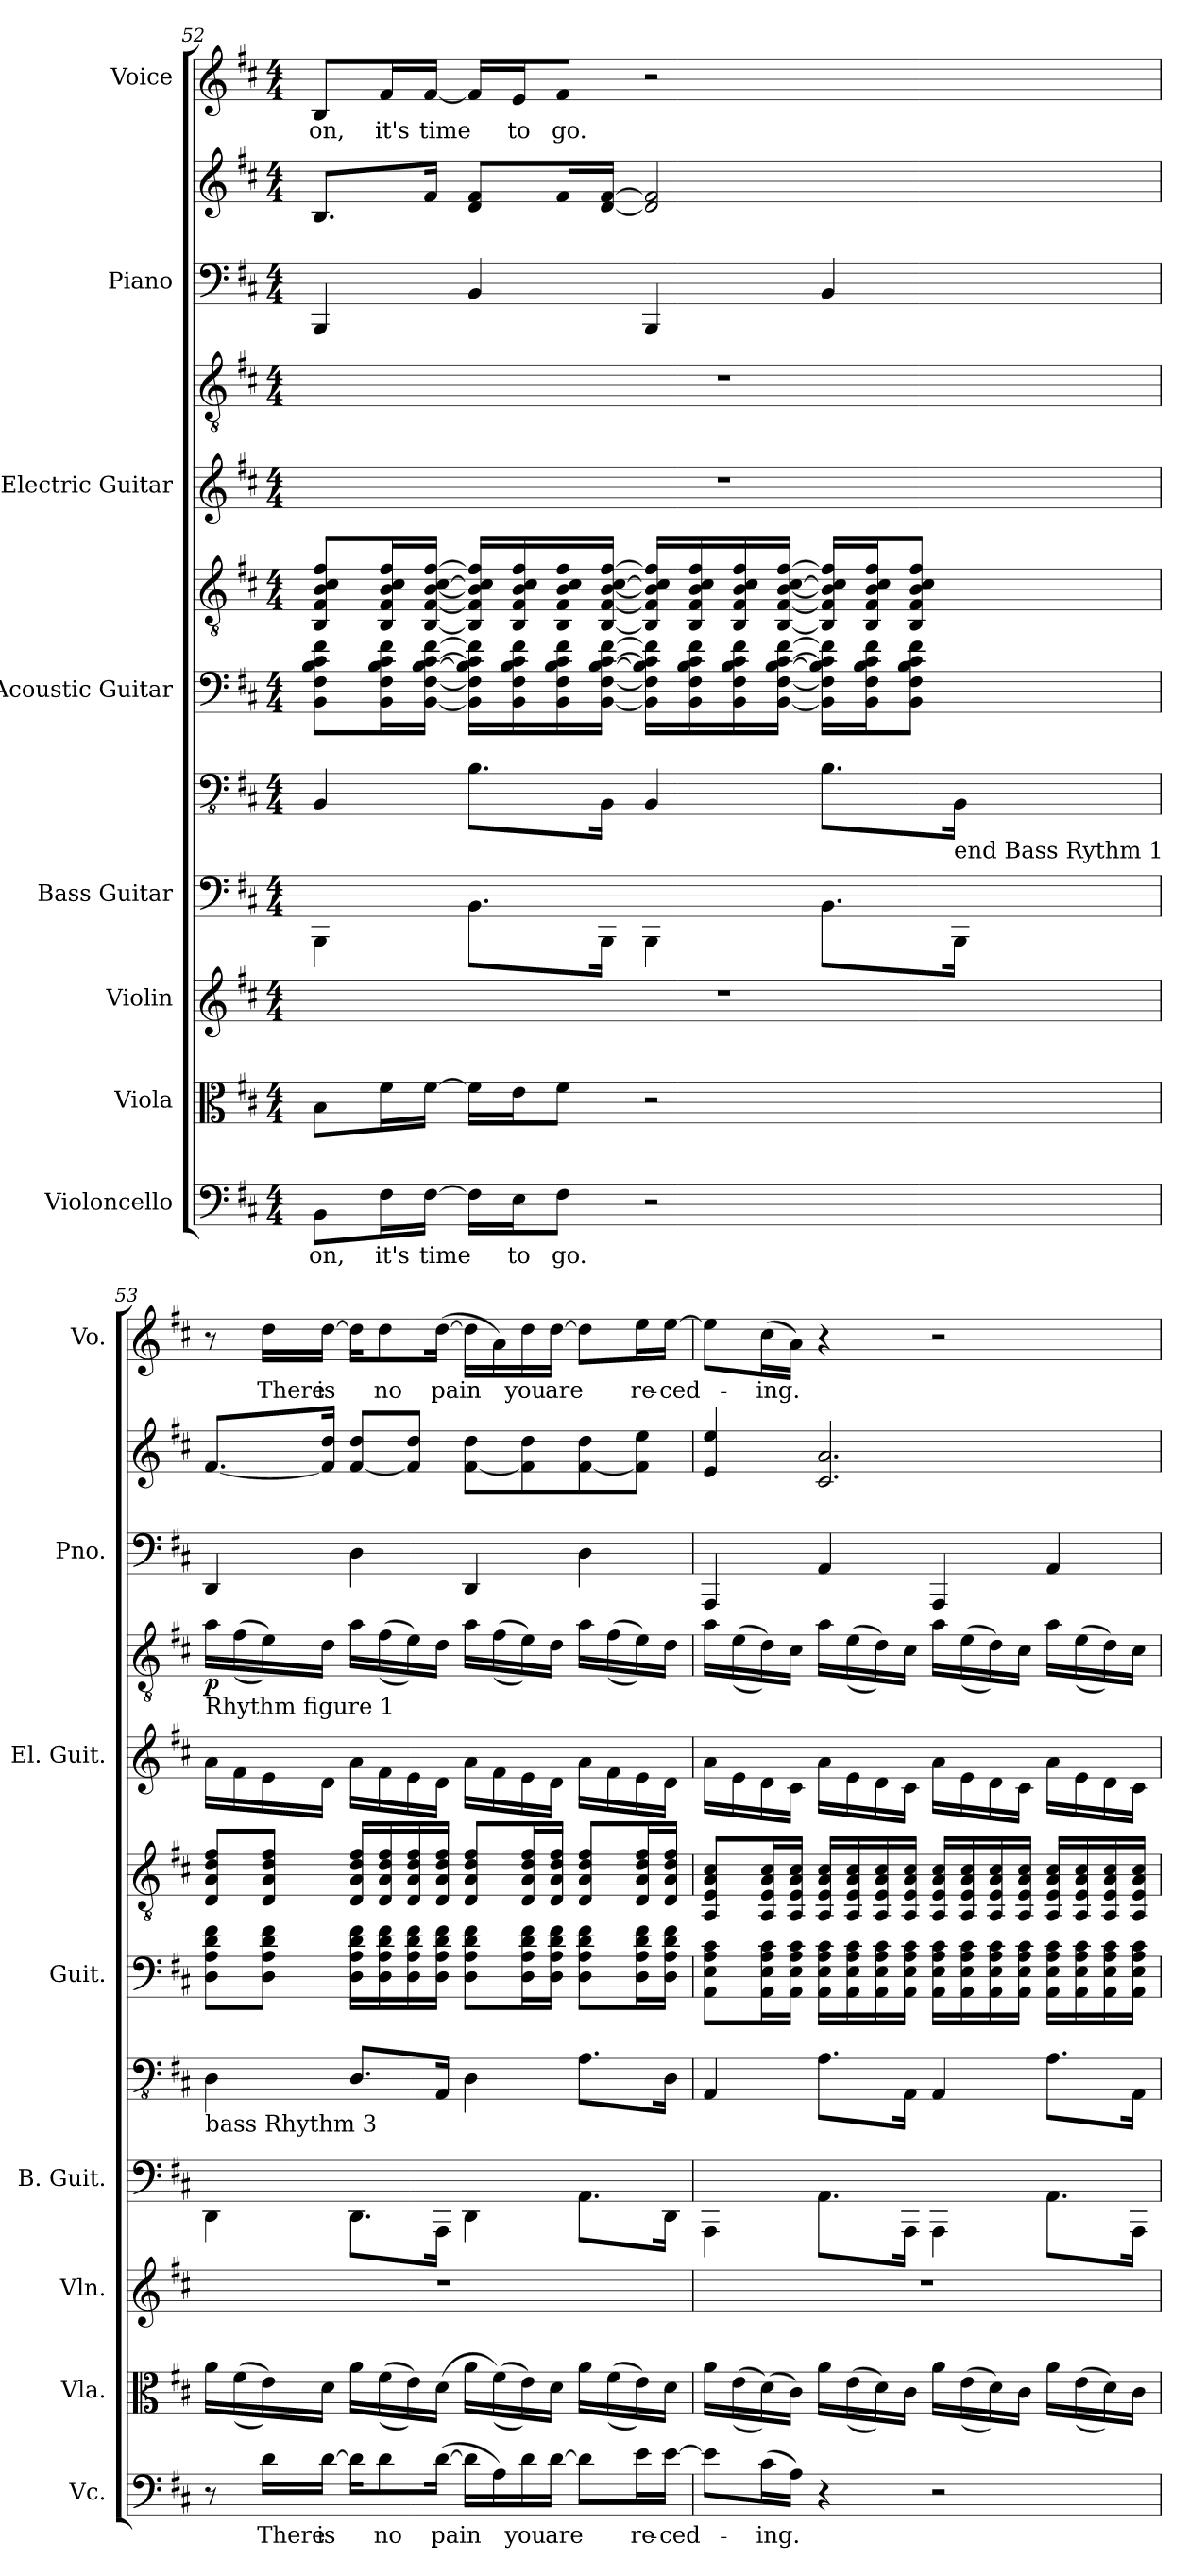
**kern	**text	**kern	**kern	**kern	**kern	**kern	**kern	**kern	**kern	**dynam	**kern	**kern	**kern	**text
*part8	*part8	*part7	*part6	*part5	*part5	*part4	*part4	*part3	*part3	*part3	*part2	*part2	*part1	*part1
*staff12	*staff12	*staff11	*staff10	*staff9	*staff8	*staff7	*staff6	*staff5	*staff4	*staff4/5	*staff3	*staff2	*staff1	*staff1
*I"Violoncello	*	*I"Viola	*I"Violin	*I"Bass Guitar	*	*I"Acoustic Guitar	*	*I"Electric Guitar	*	*	*I"Piano	*	*I"Voice	*
*I'Vc.	*	*I'Vla.	*I'Vln.	*I'B. Guit.	*	*I'Guit.	*	*I'El. Guit.	*	*	*I'Pno.	*	*I'Vo.	*
!!LO:PB:g=z
*clefF4	*	*clefC3	*clefG2	*	*clefFv4	*	*clefGv2	*	*clefGv2	*	*clefF4	*clefG2	*clefG2	*
*k[f#c#]	*	*k[f#c#]	*k[f#c#]	*k[f#c#]	*k[f#c#]	*k[f#c#]	*k[f#c#]	*k[f#c#]	*k[f#c#]	*	*k[f#c#]	*k[f#c#]	*k[f#c#]	*
*M4/4	*	*M4/4	*M4/4	*M4/4	*M4/4	*M4/4	*M4/4	*M4/4	*M4/4	*	*M4/4	*M4/4	*M4/4	*
=52	=52	=52	=52	=52	=52	=52	=52	=52	=52	=52	=52	=52	=52	=52
8BB\L	on,	8B\L	1r	4BBB\	4BBB/	8BB\ 8F#\ 8B\ 8c#\ 8f#\L	8BB/ 8F#/ 8B/ 8c#/ 8f#/L	1r	1r	.	4BBB/	8.B/L	8B/L	on,
16F#\L	it's	16f#\L	.	.	.	16BB\ 16F#\ 16B\ 16c#\ 16f#\L	16BB/ 16F#/ 16B/ 16c#/ 16f#/L	.	.	.	.	.	16f#/L	it's
[16F#\JJ	time	[16f#\JJ	.	.	.	[16BB\ [16F#\ [16B\ [16c#\ [16f#\JJ	[16BB/ [16F#/ [16B/ [16c#/ [16f#/JJ	.	.	.	.	16f#/Jk	[16f#/JJ	time
16F#\LL]	.	16f#\LL]	.	8.BB\L	8.BB\L	16BB\] 16F#\] 16B\] 16c#\] 16f#\]LL	16BB/] 16F#/] 16B/] 16c#/] 16f#/]LL	.	.	.	4BB/	8d/ 8f#/L	16f#/LL]	.
16E\J	to	16e\J	.	.	.	16BB\ 16F#\ 16B\ 16c#\ 16f#\	16BB/ 16F#/ 16B/ 16c#/ 16f#/	.	.	.	.	.	16e/J	to
8F#\J	go.	8f#\J	.	.	.	16BB\ 16F#\ 16B\ 16c#\ 16f#\	16BB/ 16F#/ 16B/ 16c#/ 16f#/	.	.	.	.	16f#/L	8f#/J	go.
.	.	.	.	16BBB\Jk	16BBB\Jk	[16BB\ [16F#\ [16B\ [16c#\ [16f#\JJ	[16BB/ [16F#/ [16B/ [16c#/ [16f#/JJ	.	.	.	.	[16d/ [16f#/JJ	.	.
2r	.	2r	.	4BBB\	4BBB/	16BB\] 16F#\] 16B\] 16c#\] 16f#\]LL	16BB/] 16F#/] 16B/] 16c#/] 16f#/]LL	.	.	.	4BBB/	2d/] 2f#/]	2r	.
.	.	.	.	.	.	16BB\ 16F#\ 16B\ 16c#\ 16f#\	16BB/ 16F#/ 16B/ 16c#/ 16f#/	.	.	.	.	.	.	.
.	.	.	.	.	.	16BB\ 16F#\ 16B\ 16c#\ 16f#\	16BB/ 16F#/ 16B/ 16c#/ 16f#/	.	.	.	.	.	.	.
.	.	.	.	.	.	[16BB\ [16F#\ [16B\ [16c#\ [16f#\JJ	[16BB/ [16F#/ [16B/ [16c#/ [16f#/JJ	.	.	.	.	.	.	.
.	.	.	.	8.BB\L	8.BB\L	16BB\] 16F#\] 16B\] 16c#\] 16f#\]LL	16BB/] 16F#/] 16B/] 16c#/] 16f#/]LL	.	.	.	4BB/	.	.	.
.	.	.	.	.	.	16BB\ 16F#\ 16B\ 16c#\ 16f#\J	16BB/ 16F#/ 16B/ 16c#/ 16f#/J	.	.	.	.	.	.	.
.	.	.	.	.	.	8BB\ 8F#\ 8B\ 8c#\ 8f#\J	8BB/ 8F#/ 8B/ 8c#/ 8f#/J	.	.	.	.	.	.	.
!	!	!	!	!	!LO:TX:b:t=end Bass Rythm 1	!	!	!	!	!	!	!	!	!
.	.	.	.	16BBB\Jk	16BBB\Jk	.	.	.	.	.	.	.	.	.
=53	=53	=53	=53	=53	=53	=53	=53	=53	=53	=53	=53	=53	=53	=53
!	!	!	!	!	!	!	!	!	!LO:TX:b:t=Rhythm figure 1	!	!	!	!	!
!	!	!	!	!	!LO:TX:b:t=bass Rhythm 3	!	!	!	!	!	!	!	!	!
!	!	!	!	!	!	!	!	!	!	!LO:DY:b	!	!	!	!
8r	.	16a\LL	1r	4DD\	4DD\	8D\ 8A\ 8d\ 8f#\L	8D/ 8A/ 8d/ 8f#/L	16a\LL	16a\LL	p	4DD/	[8.f#/L	8r	.
.	.	((16f#\	.	.	.	.	.	16f#\	((16f#\	.	.	.	.	.
16d\LL	There	16e\))	.	.	.	8D\ 8A\ 8d\ 8f#\J	8D/ 8A/ 8d/ 8f#/J	16e\	16e\))	.	.	.	16dd\LL	There
[16d\JJ	is	16d\JJ	.	.	.	.	.	16d\JJ	16d\JJ	.	.	16f#/] 16dd/Jk	[16dd\JJ	is
16d\KL]	.	16a\LL	.	8.DD\L	8.DD/L	16D\ 16A\ 16d\ 16f#\LL	16D/ 16A/ 16d/ 16f#/LL	16a\LL	16a\LL	.	4D\	[8f#/ 8dd/L	16dd\KL]	.
8d\	no	((16f#\	.	.	.	16D\ 16A\ 16d\ 16f#\	16D/ 16A/ 16d/ 16f#/	16f#\	((16f#\	.	.	.	8dd\	no
.	.	16e\))	.	.	.	16D\ 16A\ 16d\ 16f#\	16D/ 16A/ 16d/ 16f#/	16e\	16e\))	.	.	8f#/] 8dd/J	.	.
([16d\Jk	pain	(16d\JJ	.	16AAA\Jk	16AAA/Jk	16D\ 16A\ 16d\ 16f#\JJ	16D/ 16A/ 16d/ 16f#/JJ	16d\JJ	16d\JJ	.	.	.	([16dd\Jk	pain
16d\LL]	.	16a\LL	.	4DD\	4DD\	8D\ 8A\ 8d\ 8f#\L	8D/ 8A/ 8d/ 8f#/L	16a\LL	16a\LL	.	4DD/	[8f#\ 8dd\L	16dd\LL]	.
16A\)	.	((16f#\)	.	.	.	.	.	16f#\	((16f#\	.	.	.	16a\)	.
16d\	you	16e\))	.	.	.	16D\ 16A\ 16d\ 16f#\L	16D/ 16A/ 16d/ 16f#/L	16e\	16e\))	.	.	8f#\] 8dd\	16dd\	you
[16d\JJ	are	16d\JJ	.	.	.	16D\ 16A\ 16d\ 16f#\JJ	16D/ 16A/ 16d/ 16f#/JJ	16d\JJ	16d\JJ	.	.	.	[16dd\JJ	are
8d\L]	.	16a\LL	.	8.AA\L	8.AA\L	8D\ 8A\ 8d\ 8f#\L	8D/ 8A/ 8d/ 8f#/L	16a\LL	16a\LL	.	4D\	[8f#\ 8dd\	8dd\L]	.
.	.	((16f#\	.	.	.	.	.	16f#\	((16f#\	.	.	.	.	.
16e\L	re-	16e\))	.	.	.	16D\ 16A\ 16d\ 16f#\L	16D/ 16A/ 16d/ 16f#/L	16e\	16e\))	.	.	8f#\] 8ee\J	16ee\L	re-
[16e\JJ	-ced-	16d\JJ	.	16DD\Jk	16DD\Jk	16D\ 16A\ 16d\ 16f#\JJ	16D/ 16A/ 16d/ 16f#/JJ	16d\JJ	16d\JJ	.	.	.	[16ee\JJ	-ced-
!!LO:PB:g=z
=54	=54	=54	=54	=54	=54	=54	=54	=54	=54	=54	=54	=54	=54	=54
8e\L]	.	16a\LL	1r	4AAA\	4AAA/	8AA\ 8E\ 8A\ 8c#\L	8AA/ 8E/ 8A/ 8c#/L	16a\LL	16a\LL	.	4AAA/	4e/ 4ee/	8ee\L]	.
.	.	((16e\	.	.	.	.	.	16e\	((16e\	.	.	.	.	.
(16c#\L	-ing.	(16d\))	.	.	.	16AA\ 16E\ 16A\ 16c#\L	16AA/ 16E/ 16A/ 16c#/L	16d\	16d\))	.	.	.	(16cc#\L	-ing.
16A\JJ)	.	16c#\JJ)	.	.	.	16AA\ 16E\ 16A\ 16c#\JJ	16AA/ 16E/ 16A/ 16c#/JJ	16c#\JJ	16c#\JJ	.	.	.	16a\JJ)	.
4r	.	16a\LL	.	8.AA\L	8.AA\L	16AA\ 16E\ 16A\ 16c#\LL	16AA/ 16E/ 16A/ 16c#/LL	16a\LL	16a\LL	.	4AA/	2.c#/ 2.a/	4r	.
.	.	((16e\	.	.	.	16AA\ 16E\ 16A\ 16c#\	16AA/ 16E/ 16A/ 16c#/	16e\	((16e\	.	.	.	.	.
.	.	16d\))	.	.	.	16AA\ 16E\ 16A\ 16c#\	16AA/ 16E/ 16A/ 16c#/	16d\	16d\))	.	.	.	.	.
.	.	16c#\JJ	.	16AAA\Jk	16AAA\Jk	16AA\ 16E\ 16A\ 16c#\JJ	16AA/ 16E/ 16A/ 16c#/JJ	16c#\JJ	16c#\JJ	.	.	.	.	.
2r	.	16a\LL	.	4AAA\	4AAA/	16AA\ 16E\ 16A\ 16c#\LL	16AA/ 16E/ 16A/ 16c#/LL	16a\LL	16a\LL	.	4AAA/	.	2r	.
.	.	((16e\	.	.	.	16AA\ 16E\ 16A\ 16c#\	16AA/ 16E/ 16A/ 16c#/	16e\	((16e\	.	.	.	.	.
.	.	16d\))	.	.	.	16AA\ 16E\ 16A\ 16c#\	16AA/ 16E/ 16A/ 16c#/	16d\	16d\))	.	.	.	.	.
.	.	16c#\JJ	.	.	.	16AA\ 16E\ 16A\ 16c#\JJ	16AA/ 16E/ 16A/ 16c#/JJ	16c#\JJ	16c#\JJ	.	.	.	.	.
.	.	16a\LL	.	8.AA\L	8.AA\L	16AA\ 16E\ 16A\ 16c#\LL	16AA/ 16E/ 16A/ 16c#/LL	16a\LL	16a\LL	.	4AA/	.	.	.
.	.	((16e\	.	.	.	16AA\ 16E\ 16A\ 16c#\	16AA/ 16E/ 16A/ 16c#/	16e\	((16e\	.	.	.	.	.
.	.	16d\))	.	.	.	16AA\ 16E\ 16A\ 16c#\	16AA/ 16E/ 16A/ 16c#/	16d\	16d\))	.	.	.	.	.
.	.	16c#\JJ	.	16AAA\Jk	16AAA\Jk	16AA\ 16E\ 16A\ 16c#\JJ	16AA/ 16E/ 16A/ 16c#/JJ	16c#\JJ	16c#\JJ	.	.	.	.	.
=	=	=	=	=	=	=	=	=	=	=	=	=	=	=
*-	*-	*-	*-	*-	*-	*-	*-	*-	*-	*-	*-	*-	*-	*-
